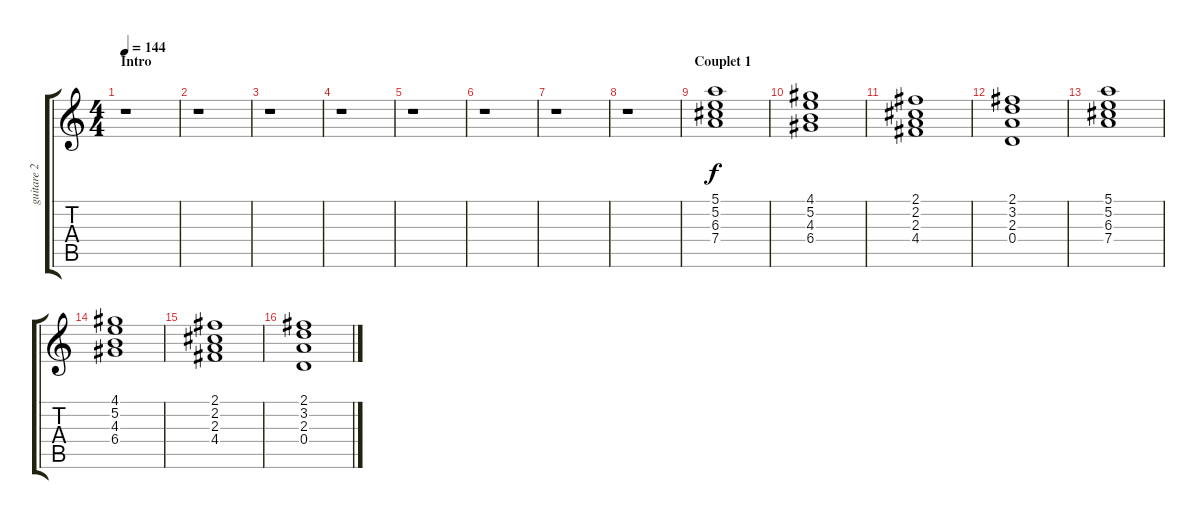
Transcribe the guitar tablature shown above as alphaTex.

\track ("guitare 2" "guitare 2") {instrument electricguitarclean}
\staff {score tabs}
\tuning (E4 B3 G3 D3 A2 E2) {hide}
\ts (4 4)
\section ("" "Intro")
\tempo 144
\clef g2
\ks c
r.1{dy f instrument electricguitarclean} |
r.1 |
r.1 |
r.1 |
r.1 |
r.1 |
r.1 |
r.1 |
\section ("" "Couplet 1")
(5.1 5.2 6.3 7.4).1 |
(4.1 5.2 4.3 6.4).1 |
(2.1 2.2 2.3 4.4).1 |
(2.1 3.2 2.3 0.4).1 |
(5.1 5.2 6.3 7.4).1 |
(4.1 5.2 4.3 6.4).1 |
(2.1 2.2 2.3 4.4).1 |
(2.1 3.2 2.3 0.4).1
